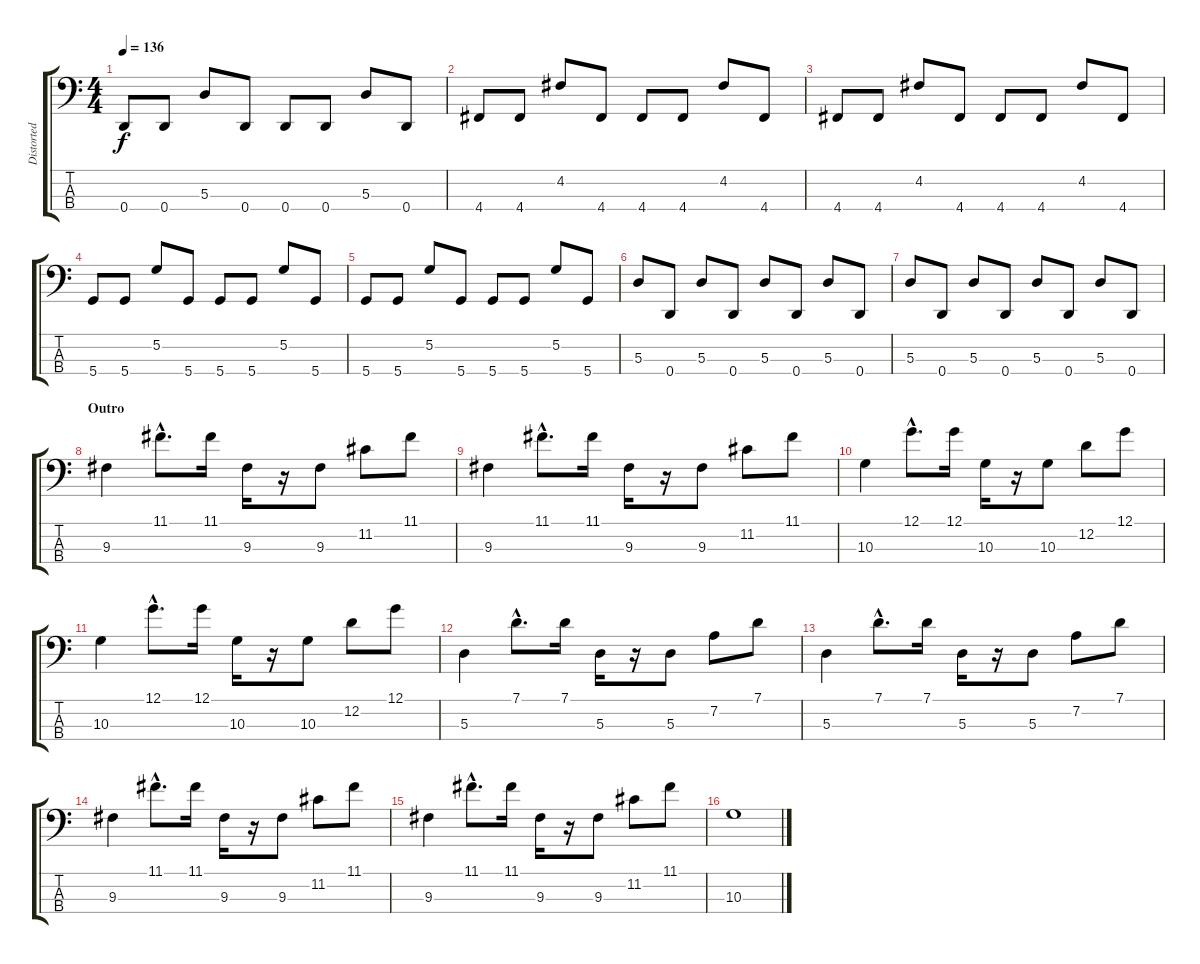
\track ("Distorted Bass Drop D" "Distorted ") {instrument distortionguitar}
\staff {score tabs}
\tuning (G2 D2 A1 D1) {hide}
\ts (4 4)
\tempo 136
\clef f4
\ks c
0.4.8{dy f} 0.4.8 5.3.8 0.4.8 0.4.8 0.4.8 5.3.8 0.4.8 |
4.4.8 4.4.8 4.2.8 4.4.8 4.4.8 4.4.8 4.2.8 4.4.8 |
4.4.8 4.4.8 4.2.8 4.4.8 4.4.8 4.4.8 4.2.8 4.4.8 |
5.4.8 5.4.8 5.2.8 5.4.8 5.4.8 5.4.8 5.2.8 5.4.8 |
5.4.8 5.4.8 5.2.8 5.4.8 5.4.8 5.4.8 5.2.8 5.4.8 |
5.3.8 0.4.8 5.3.8 0.4.8 5.3.8 0.4.8 5.3.8 0.4.8 |
5.3.8 0.4.8 5.3.8 0.4.8 5.3.8 0.4.8 5.3.8 0.4.8 |
\section ("" "Outro")
9.3.4 11.1{hac}.8{d} 11.1.16 9.3.16 r.16 9.3.8 11.2.8 11.1.8 |
9.3.4 11.1{hac}.8{d} 11.1.16 9.3.16 r.16 9.3.8 11.2.8 11.1.8 |
10.3.4 12.1{hac}.8{d} 12.1.16 10.3.16 r.16 10.3.8 12.2.8 12.1.8 |
10.3.4 12.1{hac}.8{d} 12.1.16 10.3.16 r.16 10.3.8 12.2.8 12.1.8 |
5.3.4 7.1{hac}.8{d} 7.1.16 5.3.16 r.16 5.3.8 7.2.8 7.1.8 |
5.3.4 7.1{hac}.8{d} 7.1.16 5.3.16 r.16 5.3.8 7.2.8 7.1.8 |
9.3.4 11.1{hac}.8{d} 11.1.16 9.3.16 r.16 9.3.8 11.2.8 11.1.8 |
9.3.4 11.1{hac}.8{d} 11.1.16 9.3.16 r.16 9.3.8 11.2.8 11.1.8 |
10.3.1
